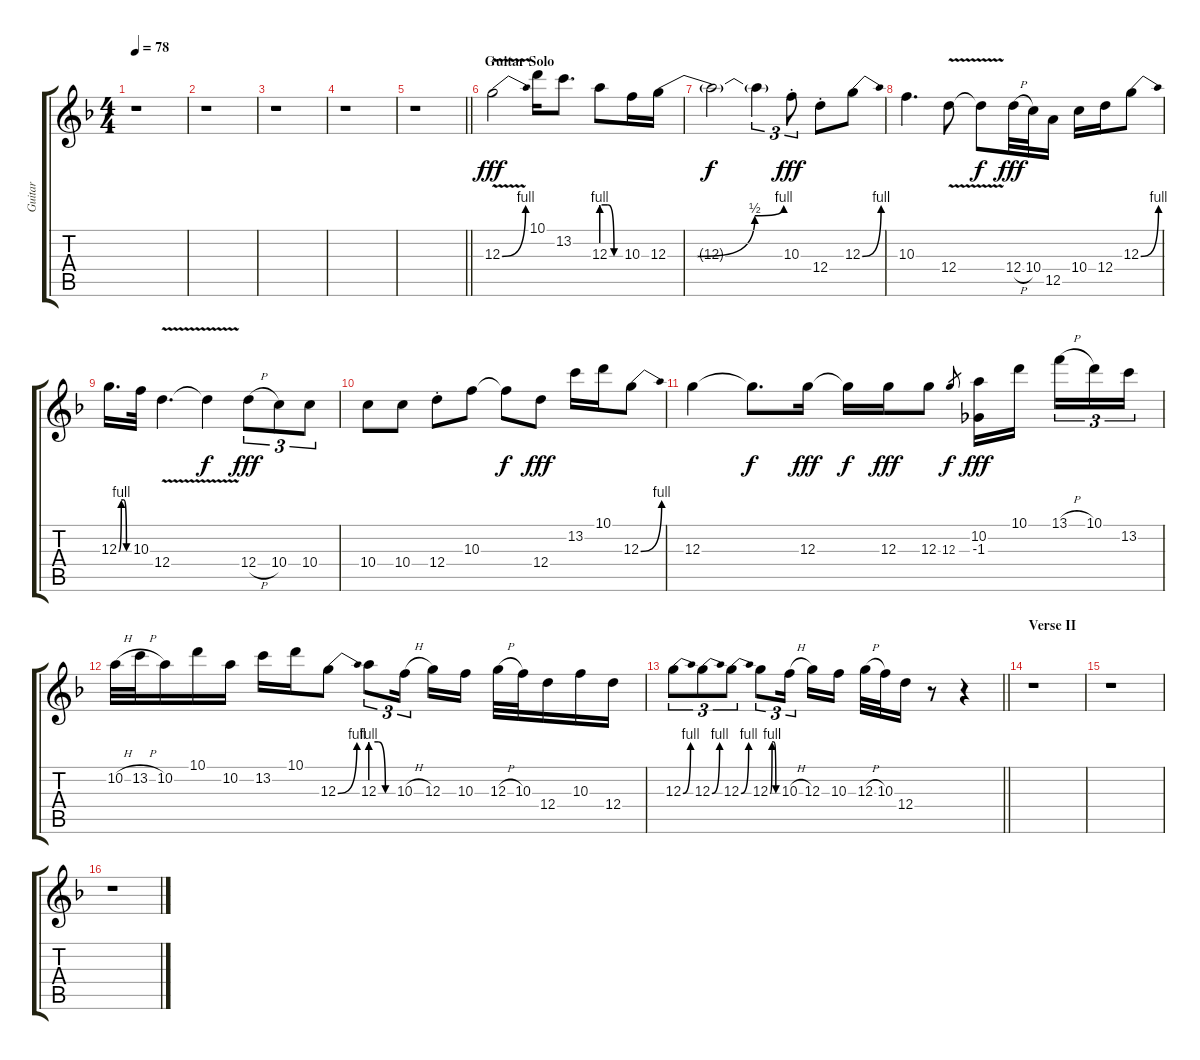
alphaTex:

\track ("Guitar" "Guitar") {instrument distortionguitar}
\staff {score tabs}
\tuning (E4 B3 G3 D3 A2 E2) {hide}
\ts (4 4)
\tempo 78
\clef g2
\ks f
r.1{dy fff} |
r.1 |
r.1 |
r.1 |
\barLineRight lightlight
r.1 |
\section ("" "Guitar Solo")
12.3{be (bend 0 0 60 4) v}.2 10.1.16 13.2.8{d} 12.3{be (custom 0 4 20 4 40 0 60 0)}.8 10.3.16 12.3{be (custom 0 0 15 0 45 2 60 4)}.16 |
12.3{t}.2{dy f} 12.3{t}.4{tu (3 2)} 10.3{st}.8{tu (3 2) dy fff} 12.4{st}.8 12.3{be (bend 0 0 60 4)}.8 |
10.3.4{d} 12.4{v}.8 12.4{t}.8{dy f} 12.4{h}.32{dy fff} 10.4.32 12.5.16 10.4.16 12.4.16 12.3{be (bend 0 0 60 4)}.8 |
12.3{be (custom 0 0 15 4 30 4 45 0 60 0)}.16{d} 10.3.32 12.4{v}.4{d} 12.4{t}.4{dy f} 12.4{h}.8{tu (3 2) dy fff} 10.4.8{tu (3 2)} 10.4.8{tu (3 2)} |
10.4.8 10.4.8 12.4{st}.8 10.3.8 10.3{t}.8{dy f} 12.4.8{dy fff} 13.2.16 10.1.16 12.3{be (bend 0 0 60 4)}.8 |
12.3.4 12.3{t}.8{d dy f} 12.3.16{dy fff} 12.3{t}.16{dy f} 12.3.16{dy fff} 12.3.8 12.3.8{gr dy f} (10.2 -1.3).16{dy fff} 10.1.16{beam splitsecondary} 13.1{h}.16{tu (3 2)} 10.1.16{tu (3 2)} 13.2.16{tu (3 2)} |
10.2{h}.32 13.2{h}.32 10.2.16 10.1.16 10.2.16 13.2.16 10.1.16 12.3{be (bend 0 0 60 4)}.8 12.3{be (custom 0 4 20 4 40 0 60 0)}.8{tu (3 2)} 10.3{h}.16{tu (3 2) beam splitsecondary} 12.3.16 10.3.16 12.3{h}.32 10.3.32 12.4.16 10.3.16 12.4.16 |
\barLineRight lightlight
12.3{be (bend 0 0 60 4)}.8{tu (3 2)} 12.3{be (bend 0 0 60 4)}.8{tu (3 2)} 12.3{be (bend 0 0 60 4)}.8{tu (3 2)} 12.3{be (custom 0 0 15 4 30 4 45 0 60 0)}.8{tu (3 2)} 10.3{h}.16{tu (3 2) beam splitsecondary} 12.3.16 10.3.16 12.3{h}.32 10.3.32 12.4.16 r.8 r.4 |
\section ("" "Verse II")
r.1 |
r.1 |
r.1
